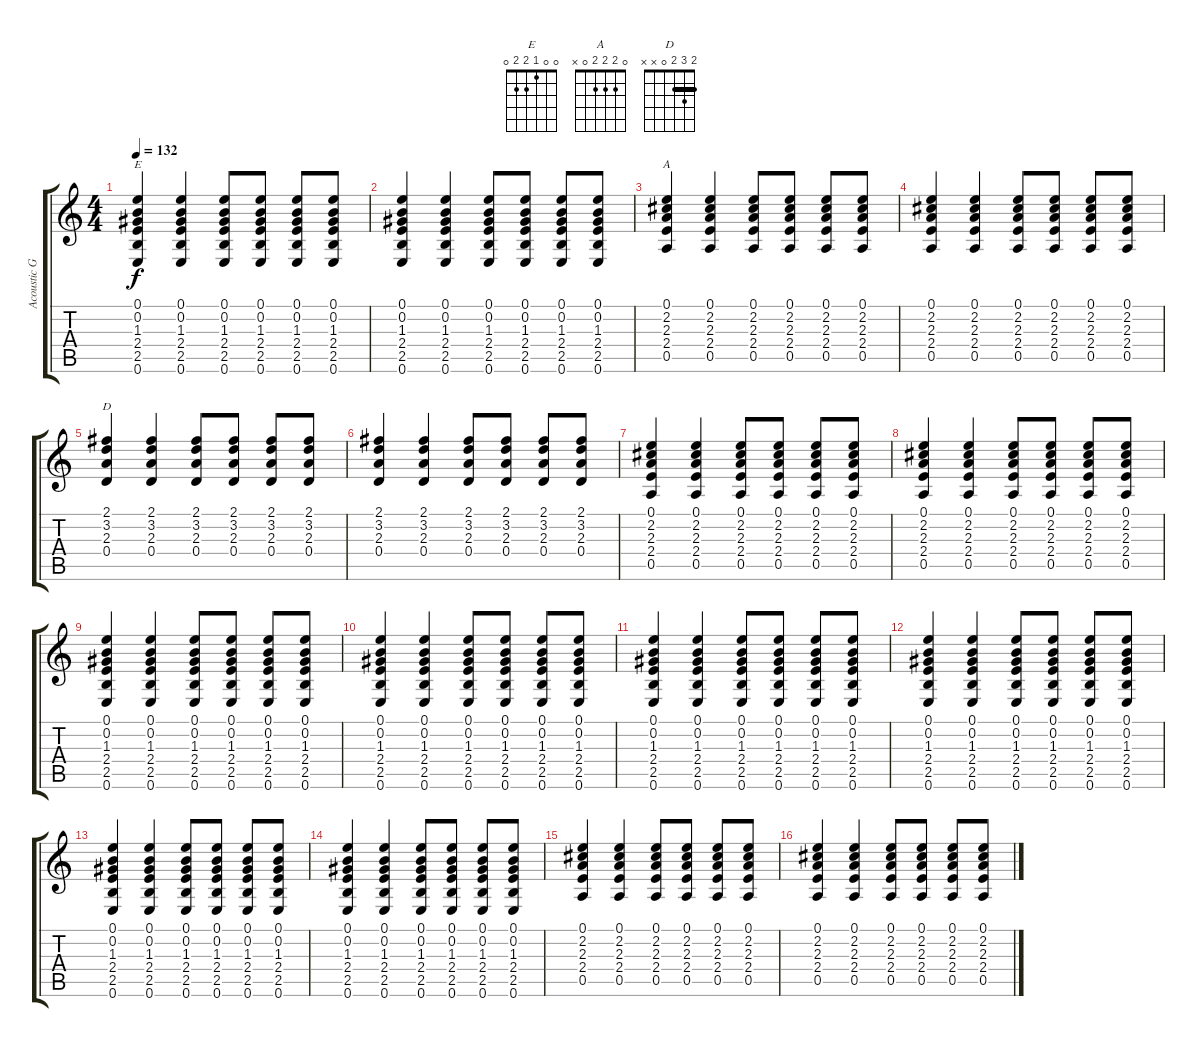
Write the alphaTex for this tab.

\track ("Acoustic Guitar" "Acoustic G") {instrument acousticguitarsteel}
\staff {score tabs}
\tuning (E4 B3 G3 D3 A2 E2) {hide}
\chord ("E" 0 0 1 2 2 0)
\chord ("A" 0 2 2 2 0 x)
\chord ("D" 2 3 2 0 x x) {barre 2}
\ts (4 4)
\tempo 132
\clef g2
\ks c
(0.1 0.2 1.3 2.4 2.5 0.6).4{ch "E" dy f} (0.1 0.2 1.3 2.4 2.5 0.6).4 (0.1 0.2 1.3 2.4 2.5 0.6).8 (0.1 0.2 1.3 2.4 2.5 0.6).8 (0.1 0.2 1.3 2.4 2.5 0.6).8 (0.1 0.2 1.3 2.4 2.5 0.6).8 |
(0.1 0.2 1.3 2.4 2.5 0.6).4 (0.1 0.2 1.3 2.4 2.5 0.6).4 (0.1 0.2 1.3 2.4 2.5 0.6).8 (0.1 0.2 1.3 2.4 2.5 0.6).8 (0.1 0.2 1.3 2.4 2.5 0.6).8 (0.1 0.2 1.3 2.4 2.5 0.6).8 |
(0.1 2.2 2.3 2.4 0.5).4{ch "A"} (0.1 2.2 2.3 2.4 0.5).4 (0.1 2.2 2.3 2.4 0.5).8 (0.1 2.2 2.3 2.4 0.5).8 (0.1 2.2 2.3 2.4 0.5).8 (0.1 2.2 2.3 2.4 0.5).8 |
(0.1 2.2 2.3 2.4 0.5).4 (0.1 2.2 2.3 2.4 0.5).4 (0.1 2.2 2.3 2.4 0.5).8 (0.1 2.2 2.3 2.4 0.5).8 (0.1 2.2 2.3 2.4 0.5).8 (0.1 2.2 2.3 2.4 0.5).8 |
(2.1 3.2 2.3 0.4).4{ch "D"} (2.1 3.2 2.3 0.4).4 (2.1 3.2 2.3 0.4).8 (2.1 3.2 2.3 0.4).8 (2.1 3.2 2.3 0.4).8 (2.1 3.2 2.3 0.4).8 |
(2.1 3.2 2.3 0.4).4 (2.1 3.2 2.3 0.4).4 (2.1 3.2 2.3 0.4).8 (2.1 3.2 2.3 0.4).8 (2.1 3.2 2.3 0.4).8 (2.1 3.2 2.3 0.4).8 |
(0.1 2.2 2.3 2.4 0.5).4 (0.1 2.2 2.3 2.4 0.5).4 (0.1 2.2 2.3 2.4 0.5).8 (0.1 2.2 2.3 2.4 0.5).8 (0.1 2.2 2.3 2.4 0.5).8 (0.1 2.2 2.3 2.4 0.5).8 |
(0.1 2.2 2.3 2.4 0.5).4 (0.1 2.2 2.3 2.4 0.5).4 (0.1 2.2 2.3 2.4 0.5).8 (0.1 2.2 2.3 2.4 0.5).8 (0.1 2.2 2.3 2.4 0.5).8 (0.1 2.2 2.3 2.4 0.5).8 |
(0.1 0.2 1.3 2.4 2.5 0.6).4 (0.1 0.2 1.3 2.4 2.5 0.6).4 (0.1 0.2 1.3 2.4 2.5 0.6).8 (0.1 0.2 1.3 2.4 2.5 0.6).8 (0.1 0.2 1.3 2.4 2.5 0.6).8 (0.1 0.2 1.3 2.4 2.5 0.6).8 |
(0.1 0.2 1.3 2.4 2.5 0.6).4 (0.1 0.2 1.3 2.4 2.5 0.6).4 (0.1 0.2 1.3 2.4 2.5 0.6).8 (0.1 0.2 1.3 2.4 2.5 0.6).8 (0.1 0.2 1.3 2.4 2.5 0.6).8 (0.1 0.2 1.3 2.4 2.5 0.6).8 |
(0.1 0.2 1.3 2.4 2.5 0.6).4 (0.1 0.2 1.3 2.4 2.5 0.6).4 (0.1 0.2 1.3 2.4 2.5 0.6).8 (0.1 0.2 1.3 2.4 2.5 0.6).8 (0.1 0.2 1.3 2.4 2.5 0.6).8 (0.1 0.2 1.3 2.4 2.5 0.6).8 |
(0.1 0.2 1.3 2.4 2.5 0.6).4 (0.1 0.2 1.3 2.4 2.5 0.6).4 (0.1 0.2 1.3 2.4 2.5 0.6).8 (0.1 0.2 1.3 2.4 2.5 0.6).8 (0.1 0.2 1.3 2.4 2.5 0.6).8 (0.1 0.2 1.3 2.4 2.5 0.6).8 |
(0.1 0.2 1.3 2.4 2.5 0.6).4 (0.1 0.2 1.3 2.4 2.5 0.6).4 (0.1 0.2 1.3 2.4 2.5 0.6).8 (0.1 0.2 1.3 2.4 2.5 0.6).8 (0.1 0.2 1.3 2.4 2.5 0.6).8 (0.1 0.2 1.3 2.4 2.5 0.6).8 |
(0.1 0.2 1.3 2.4 2.5 0.6).4 (0.1 0.2 1.3 2.4 2.5 0.6).4 (0.1 0.2 1.3 2.4 2.5 0.6).8 (0.1 0.2 1.3 2.4 2.5 0.6).8 (0.1 0.2 1.3 2.4 2.5 0.6).8 (0.1 0.2 1.3 2.4 2.5 0.6).8 |
(0.1 2.2 2.3 2.4 0.5).4 (0.1 2.2 2.3 2.4 0.5).4 (0.1 2.2 2.3 2.4 0.5).8 (0.1 2.2 2.3 2.4 0.5).8 (0.1 2.2 2.3 2.4 0.5).8 (0.1 2.2 2.3 2.4 0.5).8 |
(0.1 2.2 2.3 2.4 0.5).4 (0.1 2.2 2.3 2.4 0.5).4 (0.1 2.2 2.3 2.4 0.5).8 (0.1 2.2 2.3 2.4 0.5).8 (0.1 2.2 2.3 2.4 0.5).8 (0.1 2.2 2.3 2.4 0.5).8
